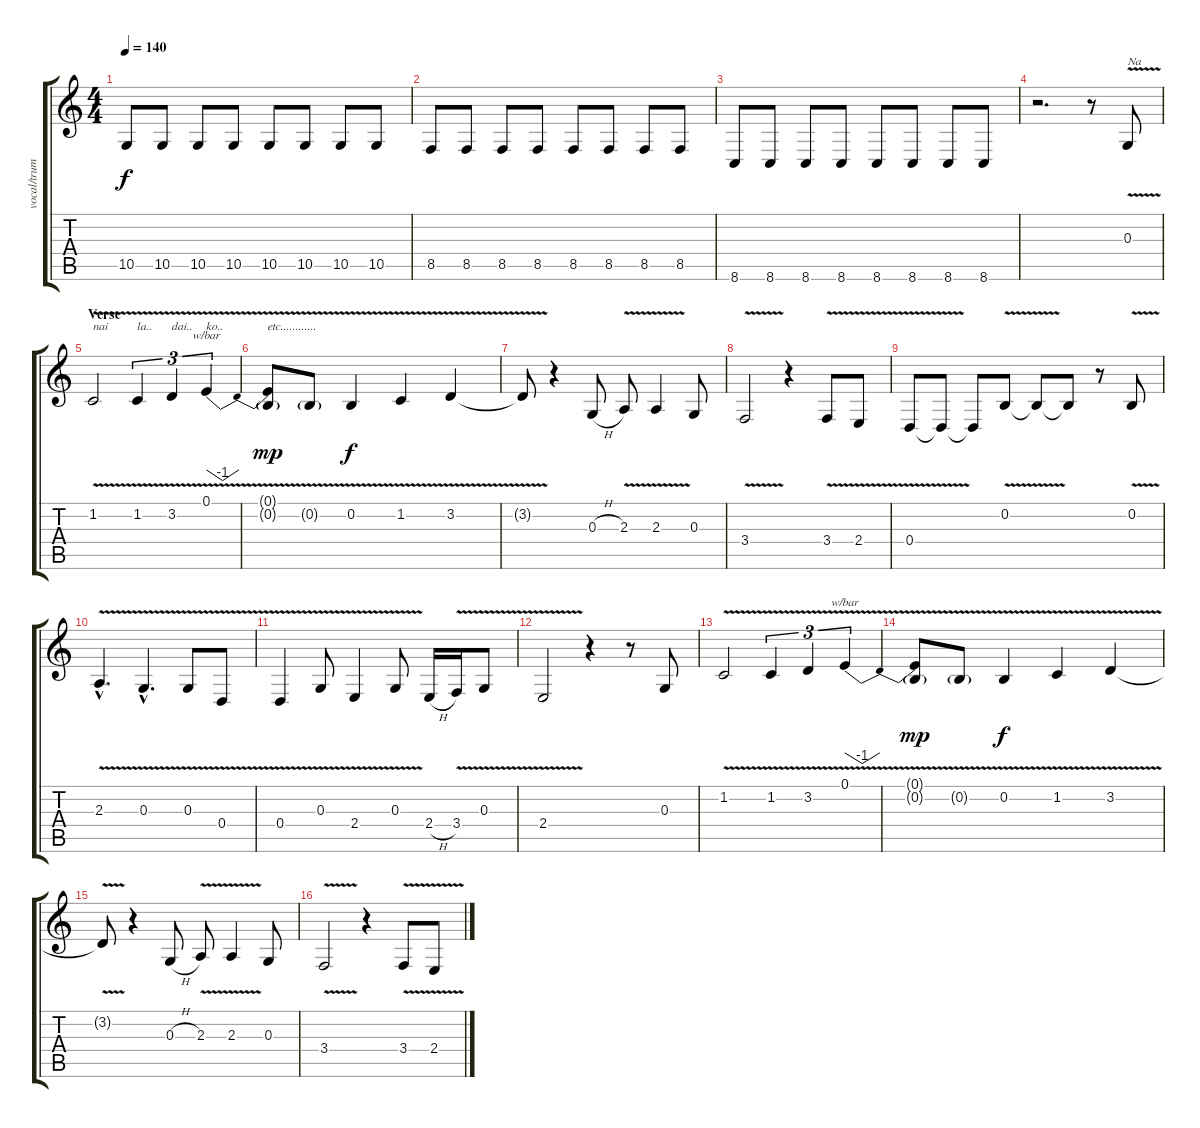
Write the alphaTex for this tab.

\track ("vocal/trumpet" "vocal/trum") {instrument choiraahs}
\staff {score tabs}
\tuning (E4 B3 G3 D3 A2 E2) {hide}
\ts (4 4)
\tempo 140
\clef g2
\ks c
10.5.8{dy f} 10.5.8 10.5.8 10.5.8 10.5.8 10.5.8 10.5.8 10.5.8 |
8.5.8 8.5.8 8.5.8 8.5.8 8.5.8 8.5.8 8.5.8 8.5.8 |
8.6.8 8.6.8 8.6.8 8.6.8 8.6.8 8.6.8 8.6.8 8.6.8 |
r.2{d volume 16 instrument choiraahs} r.8 0.3{v}.8{txt "Na"} |
\section ("" "Verse")
1.2{v}.2{txt "nai"} 1.2{v}.4{tu (3 2) txt "la.."} 3.2{v}.4{tu (3 2) txt "dai.."} 0.1{v}.4{tu (3 2) tbe (dip default 0 0 30 -4 60 0) txt "ko.."} |
(0.1{t} 0.2{v g}).8{txt "etc............" dy mp} 0.2{v g}.8 0.2{v}.4{dy f} 1.2{v}.4 3.2{v}.4 |
3.2{t}.8 r.4 0.3{h}.8 2.3{v}.8 2.3{v}.4 0.3.8 |
3.4{v}.2 r.4 3.4{v}.8 2.4{v}.8 |
0.4{v}.8 0.4{t}.8 0.4{t}.8 0.2{v}.8 0.2{t}.8 0.2{t}.8 r.8 0.2{v}.8 |
2.3{v hac}.4{d} 0.3{v hac}.4{d} 0.3{v}.8 0.4{v}.8 |
0.4{v}.4 0.3{v}.8 2.4{v}.4 0.3{v}.8 2.4{h}.16 3.4{v}.16 0.3{v}.8 |
2.4{v}.2 r.4 r.8 0.3.8 |
1.2{v}.2 1.2{v}.4{tu (3 2)} 3.2{v}.4{tu (3 2)} 0.1{v}.4{tu (3 2) tbe (dip default 0 0 30 -4 60 0)} |
(0.1{t} 0.2{v g}).8{dy mp} 0.2{v g}.8 0.2{v}.4{dy f} 1.2{v}.4 3.2{v}.4 |
3.2{t}.8 r.4 0.3{h}.8 2.3{v}.8 2.3{v}.4 0.3.8 |
3.4{v}.2 r.4 3.4{v}.8 2.4{v}.8
